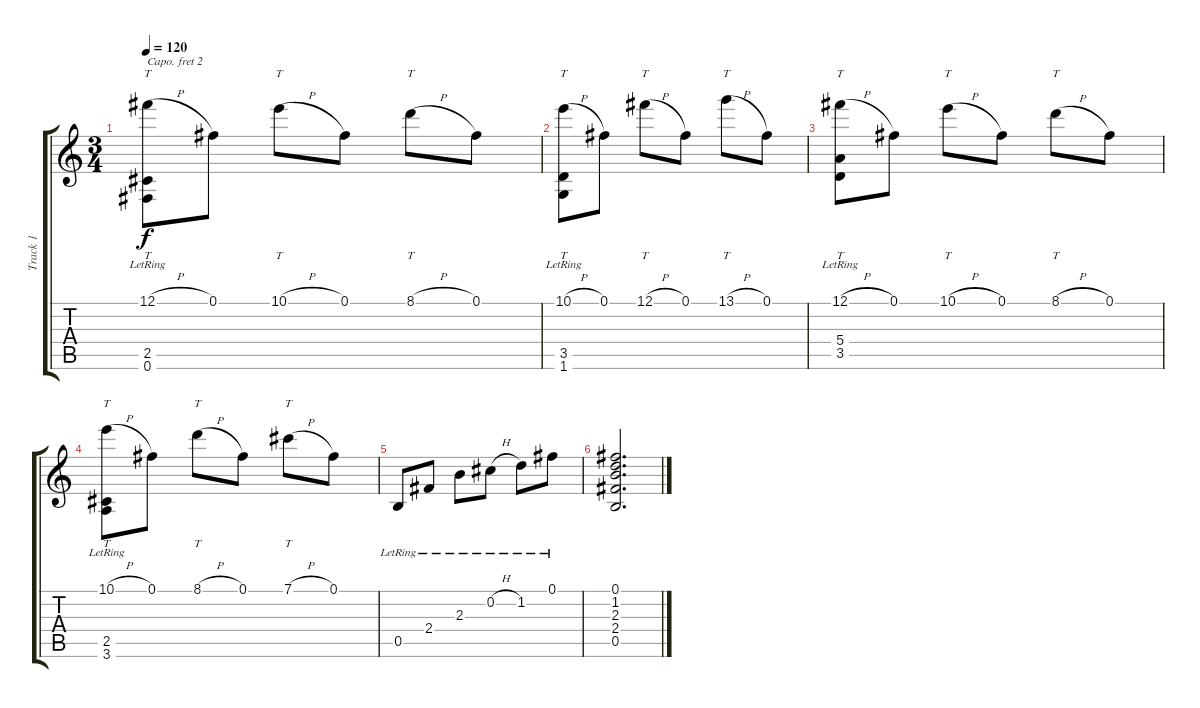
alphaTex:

\track ("Track 1" "Track 1") {instrument electricguitarclean}
\staff {score tabs}
\capo 2
\tuning (E4 B3 G3 D3 A2 E2) {hide}
\ts (3 4)
\tempo 120
\clef g2
\ks c
(12.1{h} 2.5{lr} 0.6{lr}).8{tt dy f} 0.1.8 10.1{h}.8{tt} 0.1.8 8.1{h}.8{tt} 0.1.8 |
(10.1{h} 3.5{lr} 1.6{lr}).8{tt} 0.1.8 12.1{h}.8{tt} 0.1.8 13.1{h}.8{tt} 0.1.8 |
(12.1{h} 5.4{lr} 3.5{lr}).8{tt} 0.1.8 10.1{h}.8{tt} 0.1.8 8.1{h}.8{tt} 0.1.8 |
(10.1{h} 2.5{lr} 3.6{lr}).8{tt} 0.1.8 8.1{h}.8{tt} 0.1.8 7.1{h}.8{tt} 0.1.8 |
0.5{lr}.8 2.4{lr}.8 2.3{lr}.8 0.2{h lr}.8 1.2{lr}.8 0.1{lr}.8 |
(0.1 1.2 2.3 2.4 0.5).2{d}
